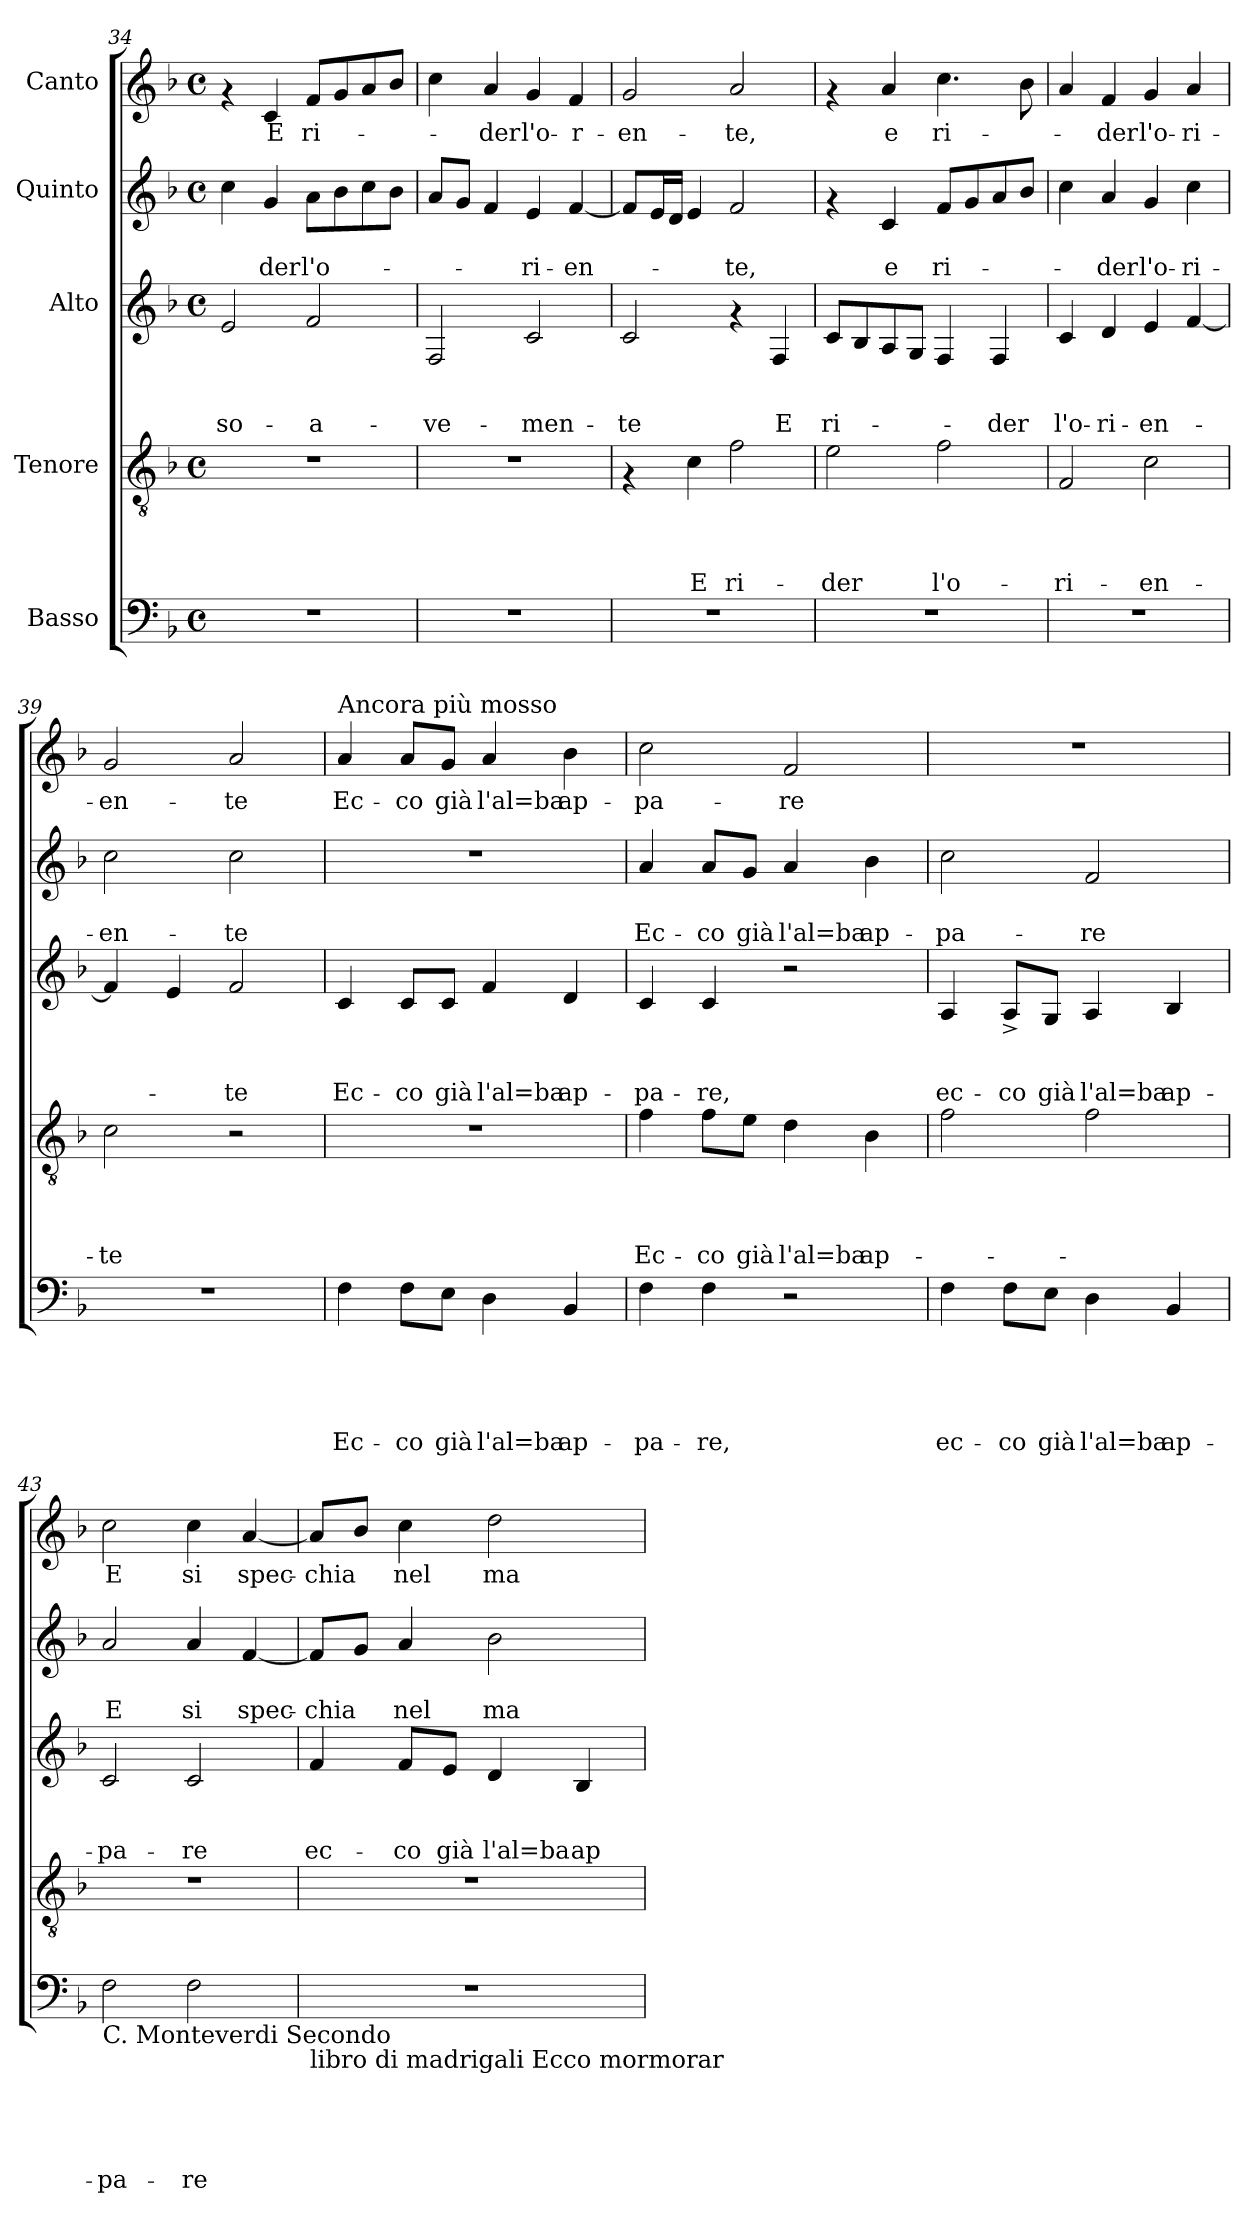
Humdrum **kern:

**kern	**text	**text	**text	**text	**text	**kern	**text	**text	**text	**text	**kern	**text	**text	**text	**kern	**text	**text	**kern	**text
*part5	*part5	*part5	*part5	*part5	*part5	*part4	*part4	*part4	*part4	*part4	*part3	*part3	*part3	*part3	*part2	*part2	*part2	*part1	*part1
*staff5	*staff5	*staff5	*staff5	*staff5	*staff5	*staff4	*staff4	*staff4	*staff4	*staff4	*staff3	*staff3	*staff3	*staff3	*staff2	*staff2	*staff2	*staff1	*staff1
*I"Basso	*	*	*	*	*	*I"Tenore	*	*	*	*	*I"Alto	*	*	*	*I"Quinto	*	*	*I"Canto	*
*clefF4	*	*	*	*	*	*clefGv2	*	*	*	*	*clefG2	*	*	*	*clefG2	*	*	*clefG2	*
*k[b-]	*	*	*	*	*	*k[b-]	*	*	*	*	*k[b-]	*	*	*	*k[b-]	*	*	*k[b-]	*
*F:	*	*	*	*	*	*F:	*	*	*	*	*F:	*	*	*	*F:	*	*	*F:	*
*M4/4	*	*	*	*	*	*M4/4	*	*	*	*	*M4/4	*	*	*	*M4/4	*	*	*M4/4	*
*met(c)	*	*	*	*	*	*met(c)	*	*	*	*	*met(c)	*	*	*	*met(c)	*	*	*met(c)	*
=34	=34	=34	=34	=34	=34	=34	=34	=34	=34	=34	=34	=34	=34	=34	=34	=34	=34	=34	=34
!	!	!	!	!	!	!	!	!	!	!	!	!	!	!LO:LY:b	!	!	!	!	!
1r	.	.	.	.	.	1r	.	.	.	.	2e/	.	.	so-	4cc\	.	.	4rf	.
!	!	!	!	!	!	!	!	!	!	!	!	!	!	!	!	!	!LO:LY:b	!	!LO:LY:b
.	.	.	.	.	.	.	.	.	.	.	.	.	.	.	4g/	.	-der	4c/	E
!	!	!	!	!	!	!	!	!	!	!	!	!	!	!LO:LY:b	!	!	!LO:LY:b	!	!LO:LY:b
.	.	.	.	.	.	.	.	.	.	.	2f/	.	.	-a-	8a\L	.	l'o-	8f/L	ri-
.	.	.	.	.	.	.	.	.	.	.	.	.	.	.	8b-\	.	.	8g/	.
.	.	.	.	.	.	.	.	.	.	.	.	.	.	.	8cc\	.	.	8a/	.
.	.	.	.	.	.	.	.	.	.	.	.	.	.	.	8b-\J	.	.	8b-/J	.
=35	=35	=35	=35	=35	=35	=35	=35	=35	=35	=35	=35	=35	=35	=35	=35	=35	=35	=35	=35
!	!	!	!	!	!	!	!	!	!	!	!	!	!	!LO:LY:b	!	!	!	!	!
1r	.	.	.	.	.	1r	.	.	.	.	2F/	.	.	-ve-	8a/L	.	.	4cc\	.
.	.	.	.	.	.	.	.	.	.	.	.	.	.	.	8g/J	.	.	.	.
!	!	!	!	!	!	!	!	!	!	!	!	!	!	!	!	!	!	!	!LO:LY:b
.	.	.	.	.	.	.	.	.	.	.	.	.	.	.	4f/	.	.	4a/	-der
!	!	!	!	!	!	!	!	!	!	!	!	!	!	!LO:LY:b	!	!	!LO:LY:b	!	!LO:LY:b
.	.	.	.	.	.	.	.	.	.	.	2c/	.	.	-men-	4e/	.	-ri-	4g/	l'o-
!	!	!	!	!	!	!	!	!	!	!	!	!	!	!	!	!	!LO:LY:b	!	!LO:LY:b
.	.	.	.	.	.	.	.	.	.	.	.	.	.	.	[<4f/	.	-en-	4f/	-r-
!!LO:LB:g=z
=36	=36	=36	=36	=36	=36	=36	=36	=36	=36	=36	=36	=36	=36	=36	=36	=36	=36	=36	=36
!	!	!	!	!	!	!	!	!	!	!	!	!	!	!LO:LY:b	!	!	!	!	!LO:LY:b
1r	.	.	.	.	.	4rF	.	.	.	.	2c/	.	.	-te	8f/L]	.	.	2g/	-en-
.	.	.	.	.	.	.	.	.	.	.	.	.	.	.	16e/L	.	.	.	.
.	.	.	.	.	.	.	.	.	.	.	.	.	.	.	16d/JJ	.	.	.	.
!	!	!	!	!	!	!	!	!	!	!LO:LY:b	!	!	!	!	!	!	!	!	!
.	.	.	.	.	.	4c\	.	.	.	-E	.	.	.	.	4e/	.	.	.	.
!	!	!	!	!	!	!	!	!	!	!LO:LY:b	!	!	!	!	!	!	!LO:LY:b	!	!LO:LY:b
.	.	.	.	.	.	2f\	.	.	.	ri-	4rf	.	.	.	2f/	.	-te,	2a/	-te,
!	!	!	!	!	!	!	!	!	!	!	!	!	!	!LO:LY:b	!	!	!	!	!
.	.	.	.	.	.	.	.	.	.	.	4F/	.	.	E	.	.	.	.	.
=37	=37	=37	=37	=37	=37	=37	=37	=37	=37	=37	=37	=37	=37	=37	=37	=37	=37	=37	=37
!	!	!	!	!	!	!	!	!	!	!LO:LY:b	!	!	!	!LO:LY:b	!	!	!	!	!
1r	.	.	.	.	.	2e\	.	.	.	-der	8c/L	.	.	ri-	4rf	.	.	4rf	.
.	.	.	.	.	.	.	.	.	.	.	8B-/	.	.	.	.	.	.	.	.
!	!	!	!	!	!	!	!	!	!	!	!	!	!	!	!	!	!LO:LY:b	!	!LO:LY:b
.	.	.	.	.	.	.	.	.	.	.	8A/	.	.	.	4c/	.	e	4a/	e
.	.	.	.	.	.	.	.	.	.	.	8G/J	.	.	.	.	.	.	.	.
!	!	!	!	!	!	!	!	!	!	!LO:LY:b	!	!	!	!	!	!	!LO:LY:b	!	!LO:LY:b
.	.	.	.	.	.	2f\	.	.	.	l'o-	4F/	.	.	.	8f/L	.	ri-	4.cc\	ri-
.	.	.	.	.	.	.	.	.	.	.	.	.	.	.	8g/	.	.	.	.
!	!	!	!	!	!	!	!	!	!	!	!	!	!	!LO:LY:b	!	!	!	!	!
.	.	.	.	.	.	.	.	.	.	.	4F/	.	.	-der	8a/	.	.	.	.
.	.	.	.	.	.	.	.	.	.	.	.	.	.	.	8b-/J	.	.	8b-\	.
=38	=38	=38	=38	=38	=38	=38	=38	=38	=38	=38	=38	=38	=38	=38	=38	=38	=38	=38	=38
!	!	!	!	!	!	!	!	!	!	!LO:LY:b	!	!	!	!LO:LY:b	!	!	!	!	!
1r	.	.	.	.	.	2F/	.	.	.	-ri-	4c/	.	.	l'o-	4cc\	.	.	4a/	.
!	!	!	!	!	!	!	!	!	!	!	!	!	!	!LO:LY:b	!	!	!LO:LY:b	!	!LO:LY:b
.	.	.	.	.	.	.	.	.	.	.	4d/	.	.	-ri-	4a/	.	-der	4f/	-der
!	!	!	!	!	!	!	!	!	!	!LO:LY:b	!	!	!	!LO:LY:b	!	!	!LO:LY:b	!	!LO:LY:b
.	.	.	.	.	.	2c\	.	.	.	-en-	4e/	.	.	-en-	4g/	.	l'o-	4g/	l'o-
!	!	!	!	!	!	!	!	!	!	!	!	!	!	!	!	!	!LO:LY:b	!	!LO:LY:b
.	.	.	.	.	.	.	.	.	.	.	[<4f/	.	.	.	4cc\	.	-ri-	4a/	-ri-
=39	=39	=39	=39	=39	=39	=39	=39	=39	=39	=39	=39	=39	=39	=39	=39	=39	=39	=39	=39
!	!	!	!	!	!	!	!	!	!	!LO:LY:b	!	!	!	!	!	!	!LO:LY:b	!	!LO:LY:b
1r	.	.	.	.	.	2c\	.	.	.	-te	4f/]	.	.	.	2cc\	.	-en-	2g/	-en-
.	.	.	.	.	.	.	.	.	.	.	4e/	.	.	.	.	.	.	.	.
!	!	!	!	!	!	!	!	!	!	!	!	!	!	!LO:LY:b	!	!	!LO:LY:b	!	!LO:LY:b
.	.	.	.	.	.	2r	.	.	.	.	2f/	.	.	-te	2cc\	.	-te	2a/	-te
=40	=40	=40	=40	=40	=40	=40	=40	=40	=40	=40	=40	=40	=40	=40	=40	=40	=40	=40	=40
!	!	!	!	!	!	!	!	!	!	!	!	!	!	!	!	!	!	!LO:TX:a:t=Ancora più mosso	!
!	!	!	!	!	!LO:LY:b	!	!	!	!	!	!	!	!	!LO:LY:b	!	!	!	!	!LO:LY:b
4F\	.	.	.	.	-Ec-	1r	.	.	.	.	4c/	.	.	Ec-	1r	.	.	4a/	Ec-
!	!	!	!	!	!LO:LY:b	!	!	!	!	!	!	!	!	!LO:LY:b	!	!	!	!	!LO:LY:b
8F\L	.	.	.	.	-co	.	.	.	.	.	8c/L	.	.	-co	.	.	.	8a/L	-co
!	!	!	!	!	!LO:LY:b	!	!	!	!	!	!	!	!	!LO:LY:b	!	!	!	!	!LO:LY:b
8E\J	.	.	.	.	già	.	.	.	.	.	8c/J	.	.	già	.	.	.	8g/J	già
!	!	!	!	!	!LO:LY:b	!	!	!	!	!	!	!	!	!LO:LY:b	!	!	!	!	!LO:LY:b
4D\	.	.	.	.	l'al=ba	.	.	.	.	.	4f/	.	.	l'al=ba	.	.	.	4a/	l'al=ba
!	!	!	!	!	!LO:LY:b	!	!	!	!	!	!	!	!	!LO:LY:b	!	!	!	!	!LO:LY:b
4BB-/	.	.	.	.	ap-	.	.	.	.	.	4d/	.	.	ap-	.	.	.	4b-\	ap-
!!LO:PB:g=z
=41	=41	=41	=41	=41	=41	=41	=41	=41	=41	=41	=41	=41	=41	=41	=41	=41	=41	=41	=41
!	!	!	!	!	!LO:LY:b	!	!	!	!	!LO:LY:b	!	!	!	!LO:LY:b	!	!	!LO:LY:b	!	!LO:LY:b
4F\	.	.	.	.	-pa-	4f\	.	.	.	Ec-	4c/	.	.	-pa-	4a/	.	Ec-	2cc\	-pa-
!	!	!	!	!	!LO:LY:b	!	!	!	!	!LO:LY:b	!	!	!	!LO:LY:b	!	!	!LO:LY:b	!	!
4F\	.	.	.	.	-re,	8f\L	.	.	.	-co	4c/	.	.	-re,	8a/L	.	-co	.	.
!	!	!	!	!	!	!	!	!	!	!LO:LY:b	!	!	!	!	!	!	!LO:LY:b	!	!
.	.	.	.	.	.	8e\J	.	.	.	già	.	.	.	.	8g/J	.	già	.	.
!	!	!	!	!	!	!	!	!	!	!LO:LY:b	!	!	!	!	!	!	!LO:LY:b	!	!LO:LY:b
2r	.	.	.	.	.	4d\	.	.	.	l'al=ba	2r	.	.	.	4a/	.	l'al=ba	2f/	-re
!	!	!	!	!	!	!	!	!	!	!LO:LY:b	!	!	!	!	!	!	!LO:LY:b	!	!
.	.	.	.	.	.	4B-\	.	.	.	ap-	.	.	.	.	4b-\	.	ap-	.	.
=42	=42	=42	=42	=42	=42	=42	=42	=42	=42	=42	=42	=42	=42	=42	=42	=42	=42	=42	=42
!	!	!	!	!	!LO:LY:b	!	!	!	!	!	!	!	!	!LO:LY:b	!	!	!LO:LY:b	!	!
4F\	.	.	.	.	ec-	2f\	.	.	.	.	4A/	.	.	ec-	2cc\	.	-pa-	1r	.
!	!	!	!	!	!LO:LY:b	!	!	!	!	!	!	!	!	!LO:LY:b	!	!	!	!	!
8F\L	.	.	.	.	-co	.	.	.	.	.	8A^</L	.	.	-co	.	.	.	.	.
!	!	!	!	!	!LO:LY:b	!	!	!	!	!	!	!	!	!LO:LY:b	!	!	!	!	!
8E\J	.	.	.	.	già	.	.	.	.	.	8G/J	.	.	già	.	.	.	.	.
!	!	!	!	!	!LO:LY:b	!	!	!	!	!	!	!	!	!LO:LY:b	!	!	!LO:LY:b	!	!
4D\	.	.	.	.	l'al=ba	2f\	.	.	.	.	4A/	.	.	l'al=ba	2f/	.	-re	.	.
!	!	!	!	!	!LO:LY:b	!	!	!	!	!	!	!	!	!LO:LY:b	!	!	!	!	!
4BB-/	.	.	.	.	ap-	.	.	.	.	.	4B-/	.	.	ap-	.	.	.	.	.
=43	=43	=43	=43	=43	=43	=43	=43	=43	=43	=43	=43	=43	=43	=43	=43	=43	=43	=43	=43
!LO:TX:b:t=C. Monteverdi Secondo	!	!	!	!	!	!	!	!	!	!	!	!	!	!	!	!	!	!	!
!	!	!	!	!	!LO:LY:b	!	!	!	!	!	!	!	!	!LO:LY:b	!	!	!LO:LY:b	!	!LO:LY:b
2F\	.	.	.	.	-pa-	1r	.	.	.	.	2c/	.	.	-pa-	2a/	.	E	2cc\	E
!	!	!	!	!	!LO:LY:b	!	!	!	!	!	!	!	!	!LO:LY:b	!	!	!LO:LY:b	!	!LO:LY:b
2F\	.	.	.	.	-re	.	.	.	.	.	2c/	.	.	-re	4a/	.	si	4cc\	si
!	!	!	!	!	!	!	!	!	!	!	!	!	!	!	!	!	!LO:LY:b	!	!LO:LY:b
.	.	.	.	.	.	.	.	.	.	.	.	.	.	.	[<4f/	.	spec-	[<4a/	spec-
=44	=44	=44	=44	=44	=44	=44	=44	=44	=44	=44	=44	=44	=44	=44	=44	=44	=44	=44	=44
!LO:TX:b:t=libro di madrigali Ecco mormorar	!	!	!	!	!	!	!	!	!	!	!	!	!	!	!	!	!	!	!
!	!	!	!	!	!	!	!	!	!	!	!	!	!	!LO:LY:b	!	!	!LO:LY:b	!	!LO:LY:b
1r	.	.	.	.	.	1r	.	.	.	.	4f/	.	.	ec-	8f/L]	.	-chia	8a/L]	-chia
.	.	.	.	.	.	.	.	.	.	.	.	.	.	.	8g/J	.	.	8b-/J	.
!	!	!	!	!	!	!	!	!	!	!	!	!	!	!LO:LY:b	!	!	!LO:LY:b	!	!LO:LY:b
.	.	.	.	.	.	.	.	.	.	.	8f/L	.	.	-co	4a/	.	nel	4cc\	nel
!	!	!	!	!	!	!	!	!	!	!	!	!	!	!LO:LY:b	!	!	!	!	!
.	.	.	.	.	.	.	.	.	.	.	8e/J	.	.	già	.	.	.	.	.
!	!	!	!	!	!	!	!	!	!	!	!	!	!	!LO:LY:b	!	!	!LO:LY:b	!	!LO:LY:b
.	.	.	.	.	.	.	.	.	.	.	4d/	.	.	l'al=ba	2b-\	.	ma-	2dd\	ma-
!	!	!	!	!	!	!	!	!	!	!	!	!	!	!LO:LY:b	!	!	!	!	!
.	.	.	.	.	.	.	.	.	.	.	4B-/	.	.	ap-	.	.	.	.	.
=	=	=	=	=	=	=	=	=	=	=	=	=	=	=	=	=	=	=	=
*-	*-	*-	*-	*-	*-	*-	*-	*-	*-	*-	*-	*-	*-	*-	*-	*-	*-	*-	*-
